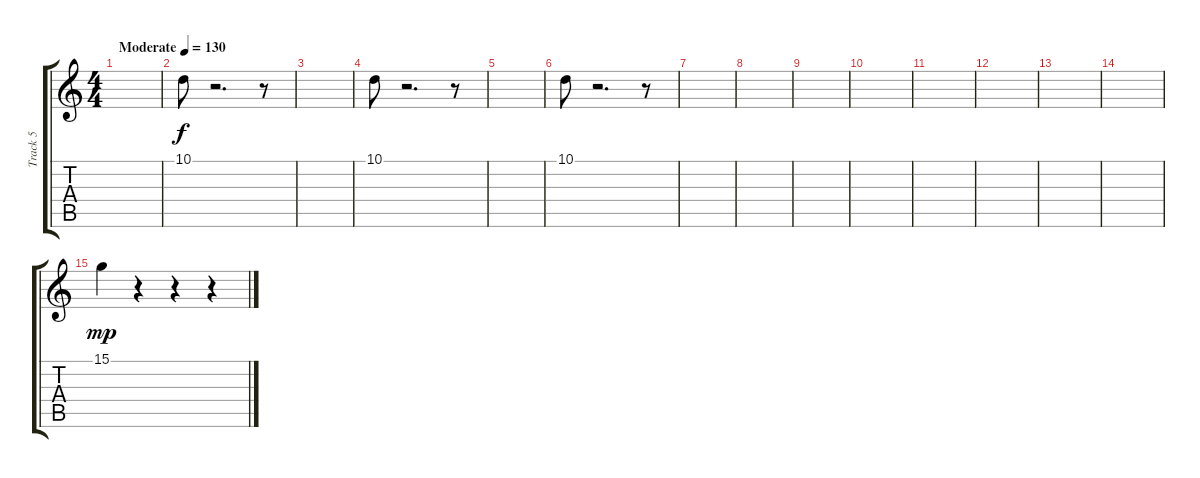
\track ("Track 5" "Track 5") {instrument tubularbells}
\staff {score tabs}
\tuning (E4 B3 G3 D3 A2 E2) {hide}
\ts (4 4)
\tempo (130 "Moderate")
\clef g2
\ks c
|
10.1.8 r.2{d} r.8 |
|
10.1.8 r.2{d} r.8 |
|
10.1.8 r.2{d} r.8 |
|
|
|
|
|
|
|
|
15.1.4{dy mp} r.4 r.4 r.4
